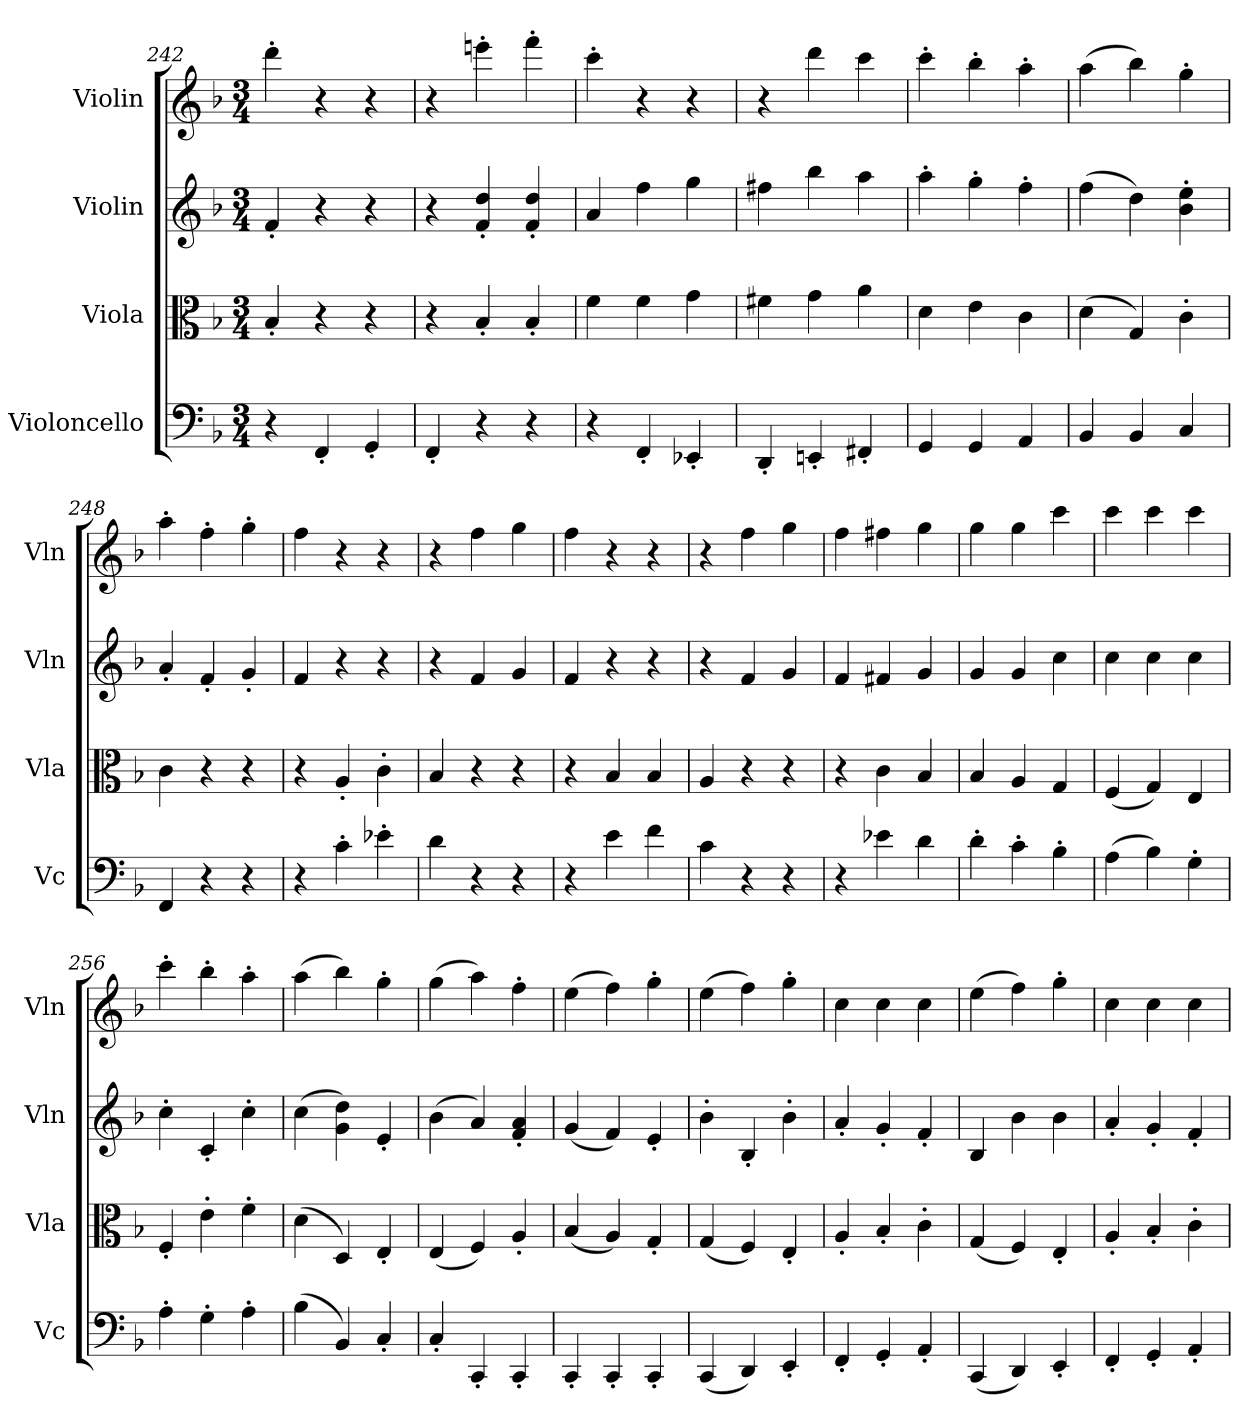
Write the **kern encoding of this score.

**kern	**kern	**kern	**kern
*part4	*part3	*part2	*part1
*staff4	*staff3	*staff2	*staff1
*I"Violoncello	*I"Viola	*I"Violin	*I"Violin
*I'Vc	*I'Vla	*I'Vln	*I'Vln
*clefF4	*clefC3	*clefG2	*clefG2
*k[b-]	*k[b-]	*k[b-]	*k[b-]
*M3/4	*M3/4	*M3/4	*M3/4
=242	=242	=242	=242
4r	4B-'/	4f'/	4ddd'\
4FF'/	4r	4r	4r
4GG'/	4r	4r	4r
=243	=243	=243	=243
4FF'/	4r	4r	4r
4r	4B-'/	4f'/ 4dd'/	4eeen'\
4r	4B-'/	4f'/ 4dd'/	4fff'\
=244	=244	=244	=244
4r	4f\	4a/	4ccc'\
4FF'/	4f\	4ff\	4r
4EE-X'/	4g\	4gg\	4r
=245	=245	=245	=245
4DD'/	4f#X\	4ff#X\	4r
4EEn'/	4g\	4bb-\	4ddd\
4FF#X'/	4a\	4aa\	4ccc\
=246	=246	=246	=246
4GG/	4d\	4aa'\	4ccc'\
4GG/	4e\	4gg'\	4bb-'\
4AA/	4c\	4ff'\	4aa'\
=247	=247	=247	=247
4BB-/	(4d\	(4ff\	(4aa\
4BB-/	4G/)	4dd\)	4bb-\)
4C/	4c'\	4b-'\ 4ee'\	4gg'\
=248	=248	=248	=248
4FF/	4c\	4a'/	4aa'\
4r	4r	4f'/	4ff'\
4r	4r	4g'/	4gg'\
=249	=249	=249	=249
4r	4r	4f/	4ff\
4c'\	4A'/	4r	4r
4e-X'\	4c'\	4r	4r
=250	=250	=250	=250
4d\	4B-/	4r	4r
4r	4r	4f/	4ff\
4r	4r	4g/	4gg\
=251	=251	=251	=251
4r	4r	4f/	4ff\
4e\	4B-/	4r	4r
4f\	4B-/	4r	4r
=252	=252	=252	=252
4c\	4A/	4r	4r
4r	4r	4f/	4ff\
4r	4r	4g/	4gg\
=253	=253	=253	=253
4r	4r	4f/	4ff\
4e-X\	4c\	4f#X/	4ff#X\
4d\	4B-/	4g/	4gg\
=254	=254	=254	=254
4d'\	4B-/	4g/	4gg\
4c'\	4A/	4g/	4gg\
4B-'\	4G/	4cc\	4ccc\
=255	=255	=255	=255
(4A\	(4F/	4cc\	4ccc\
4B-\)	4G/)	4cc\	4ccc\
4G'\	4E/	4cc\	4ccc\
=256	=256	=256	=256
4A'\	4F'/	4cc'\	4ccc'\
4G'\	4e'\	4c'/	4bb-'\
4A'\	4f'\	4cc'\	4aa'\
=257	=257	=257	=257
(4B-\	(4d\	(4cc\	(4aa\
4BB-/)	4D/)	4g\ 4dd\)	4bb-\)
4C'/	4E'/	4e'/	4gg'\
=258	=258	=258	=258
4C'/	(4E/	(4b-\	(4gg\
4CC'/	4F/)	4a/)	4aa\)
4CC'/	4A'/	4f'/ 4a'/	4ff'\
=259	=259	=259	=259
4CC'/	(4B-/	(4g/	(4ee\
4CC'/	4A/)	4f/)	4ff\)
4CC'/	4G'/	4e'/	4gg'\
=260	=260	=260	=260
(4CC/	(4G/	4b-'\	(4ee\
4DD/)	4F/)	4B-'/	4ff\)
4EE'/	4E'/	4b-'\	4gg'\
=261	=261	=261	=261
4FF'/	4A'/	4a'/	4cc\
4GG'/	4B-'/	4g'/	4cc\
4AA'/	4c'\	4f'/	4cc\
=262	=262	=262	=262
(4CC/	(4G/	4B-/	(4ee\
4DD/)	4F/)	4b-\	4ff\)
4EE'/	4E'/	4b-\	4gg'\
=263	=263	=263	=263
4FF'/	4A'/	4a'/	4cc\
4GG'/	4B-'/	4g'/	4cc\
4AA'/	4c'\	4f'/	4cc\
=	=	=	=
*-	*-	*-	*-
